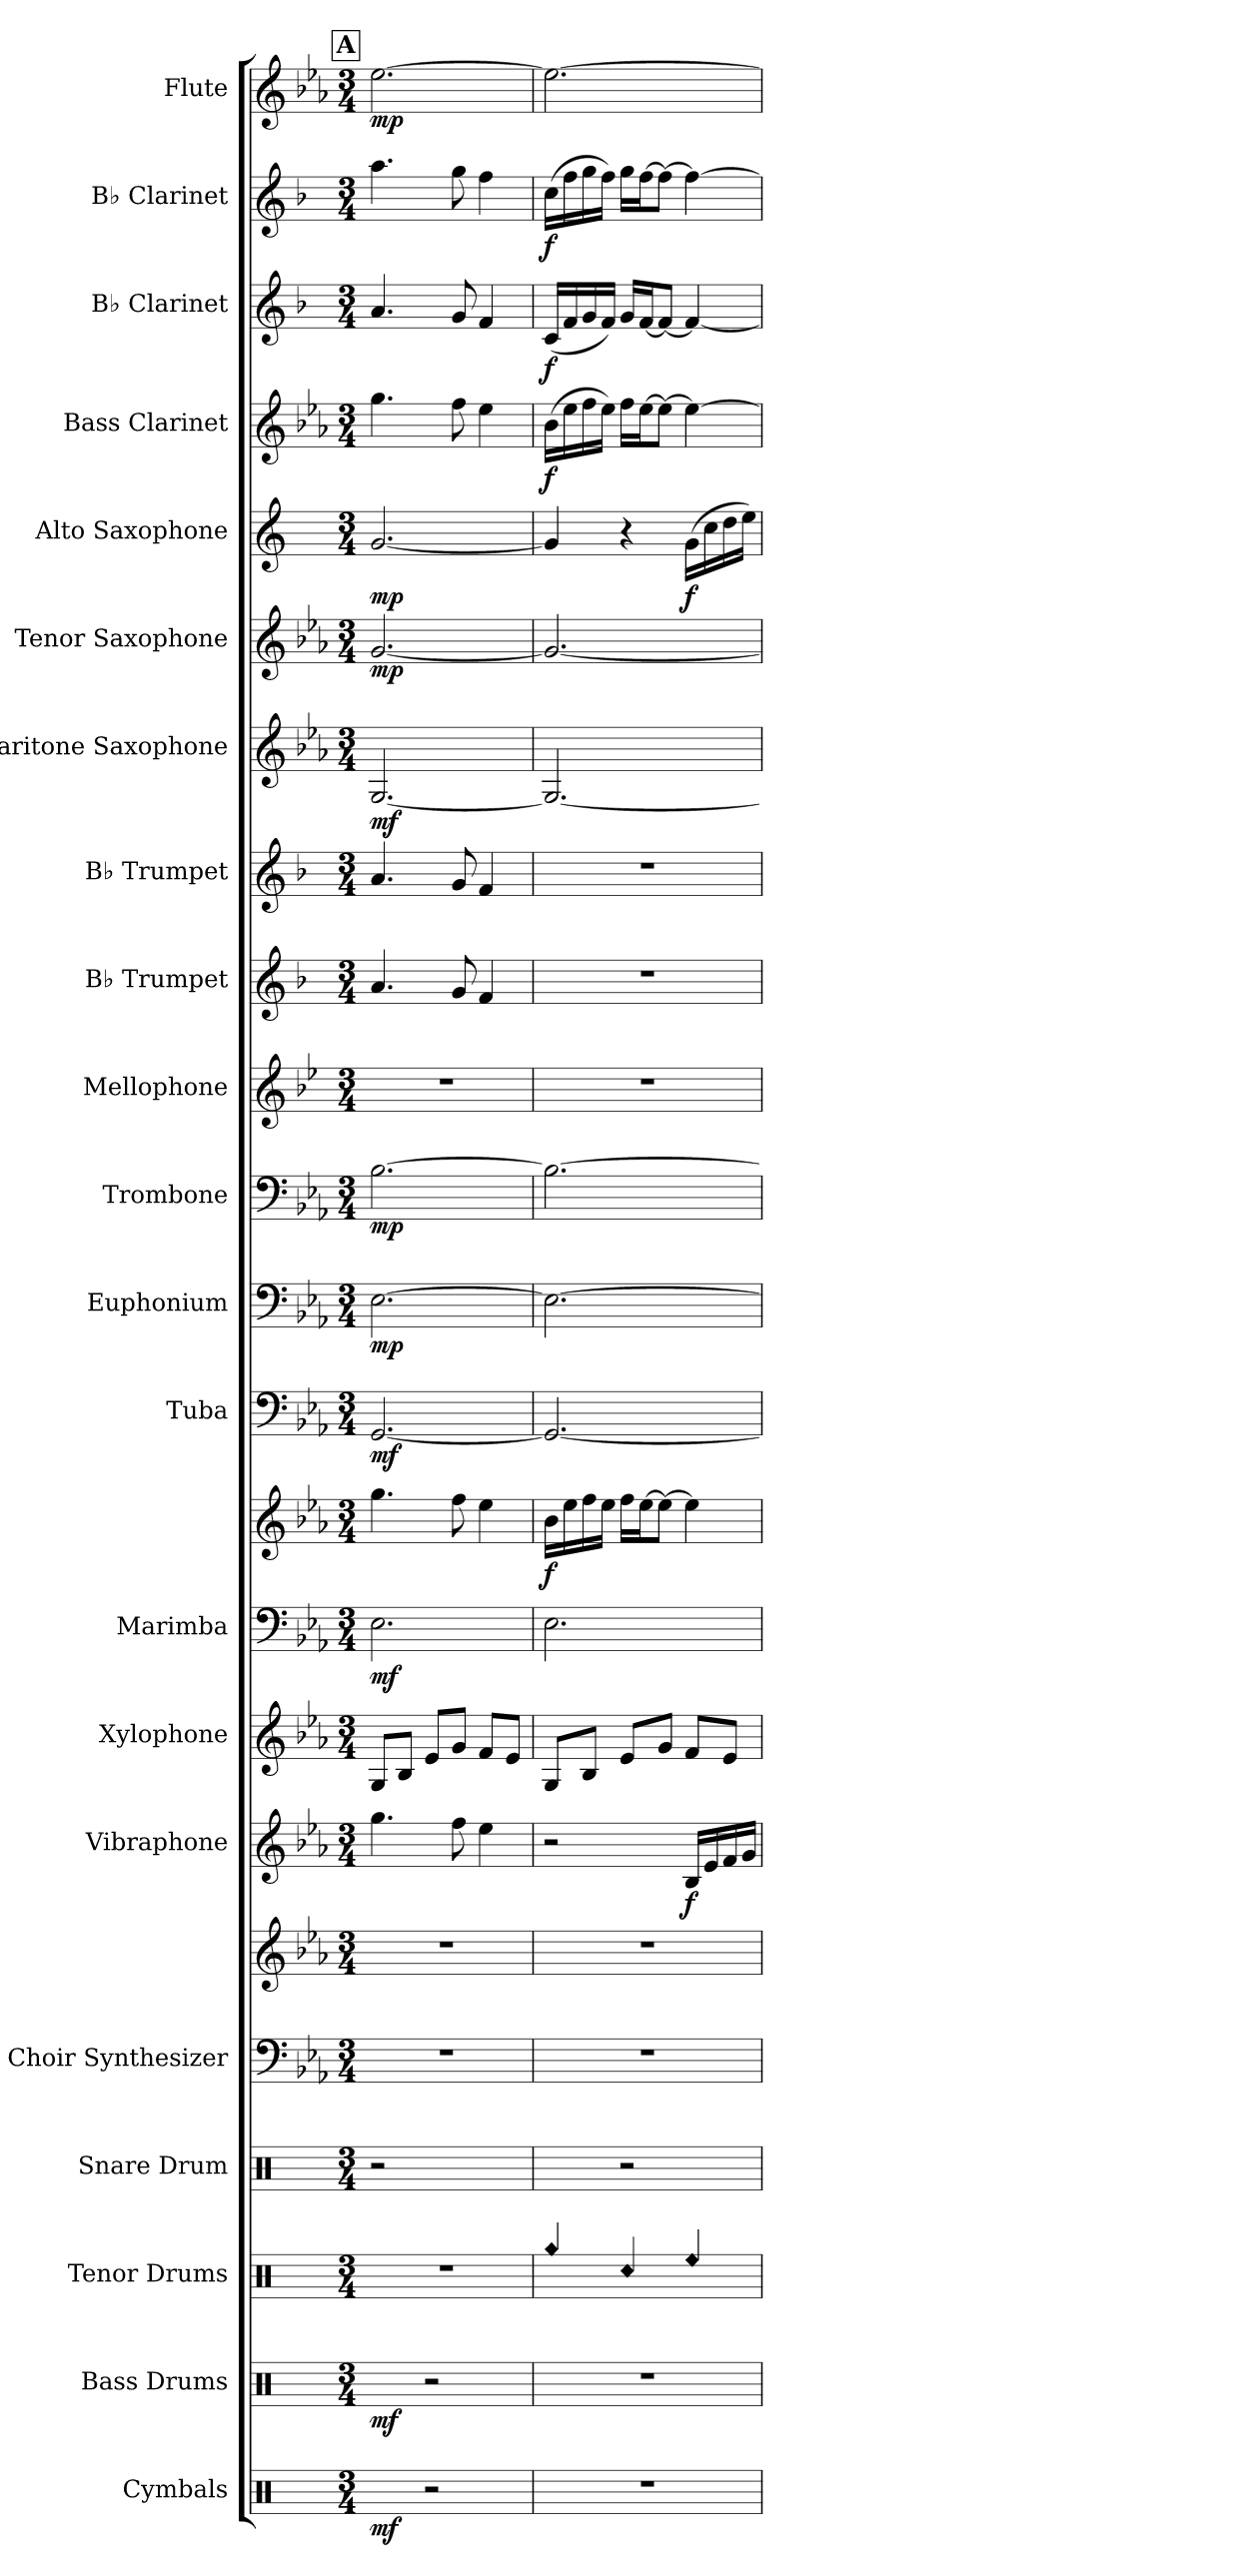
**kern	**dynam	**kern	**dynam	**kern	**kern	**kern	**kern	**kern	**dynam	**kern	**kern	**kern	**dynam	**kern	**dynam	**kern	**dynam	**kern	**dynam	**kern	**kern	**kern	**kern	**dynam	**kern	**dynam	**kern	**dynam	**kern	**dynam	**kern	**dynam	**kern	**dynam	**kern	**dynam
*part21	*part21	*part20	*part20	*part19	*part18	*part17	*part17	*part16	*part16	*part15	*part14	*part14	*part14	*part13	*part13	*part12	*part12	*part11	*part11	*part10	*part9	*part8	*part7	*part7	*part6	*part6	*part5	*part5	*part4	*part4	*part3	*part3	*part2	*part2	*part1	*part1
*staff23	*staff23	*staff22	*staff22	*staff21	*staff20	*staff19	*staff18	*staff17	*staff17	*staff16	*staff15	*staff14	*staff14/15	*staff13	*staff13	*staff12	*staff12	*staff11	*staff11	*staff10	*staff9	*staff8	*staff7	*staff7	*staff6	*staff6	*staff5	*staff5	*staff4	*staff4	*staff3	*staff3	*staff2	*staff2	*staff1	*staff1
*I"Cymbals	*	*I"Bass Drums	*	*I"Tenor Drums	*I"Snare Drum	*I"Choir Synthesizer	*	*I"Vibraphone	*	*I"Xylophone	*I"Marimba	*	*	*I"Tuba	*	*I"Euphonium	*	*I"Trombone	*	*I"Mellophone	*I"B♭ Trumpet	*I"B♭ Trumpet	*I"Baritone Saxophone	*	*I"Tenor Saxophone	*	*I"Alto Saxophone	*	*I"Bass Clarinet	*	*I"B♭ Clarinet	*	*I"B♭ Clarinet	*	*I"Flute	*
*I'Cym.	*	*I'B.D.	*	*I'T.D.	*I'S.D.	*I'Synth.	*	*I'Vib.	*	*I'Xyl.	*I'Mrm.	*	*	*I'Tba.	*	*I'Euph.	*	*I'Tbn.	*	*I'Mello.	*I'B♭ Tpt.	*I'B♭ Tpt.	*I'Bar. Sax.	*	*I'T. Sax.	*	*I'A. Sax.	*	*I'B. Cl.	*	*I'B♭ Cl.	*	*I'B♭ Cl.	*	*I'Fl.	*
*clefX	*	*clefX	*	*clefX	*clefX	*clefF4	*clefG2	*clefG2	*	*clefG2	*clefF4	*clefG2	*	*clefF4	*	*clefF4	*	*clefF4	*	*clefG2	*clefG2	*clefG2	*clefG2	*	*clefG2	*	*clefG2	*	*clefG2	*	*clefG2	*	*clefG2	*	*clefG2	*
*	*	*	*	*	*	*	*	*	*	*ITrd-7c-12	*	*	*	*	*	*	*	*	*	*ITrd4c7	*ITrd1c2	*ITrd1c2	*ITrd12c21	*	*ITrd8c14	*	*ITrd5c9	*	*ITrd8c14	*	*ITrd1c2	*	*ITrd1c2	*	*	*
*k[]	*	*k[]	*	*k[]	*k[]	*k[b-e-a-]	*k[b-e-a-]	*k[b-e-a-]	*	*k[b-e-a-]	*k[b-e-a-]	*k[b-e-a-]	*	*k[b-e-a-]	*	*k[b-e-a-]	*	*k[b-e-a-]	*	*k[b-e-a-]	*k[b-e-a-]	*k[b-e-a-]	*k[b-e-a-]	*	*k[b-e-a-]	*	*k[b-e-a-]	*	*k[b-e-a-]	*	*k[b-e-a-]	*	*k[b-e-a-]	*	*k[b-e-a-]	*
*M3/4	*	*M3/4	*	*M3/4	*M3/4	*M3/4	*M3/4	*M3/4	*	*M3/4	*M3/4	*M3/4	*	*M3/4	*	*M3/4	*	*M3/4	*	*M3/4	*M3/4	*M3/4	*M3/4	*	*M3/4	*	*M3/4	*	*M3/4	*	*M3/4	*	*M3/4	*	*M3/4	*
!!LO:REH:place=s1:a:B:fs=14:t=A
=11	=11	=11	=11	=11	=11	=11	=11	=11	=11	=11	=11	=11	=11	=11	=11	=11	=11	=11	=11	=11	=11	=11	=11	=11	=11	=11	=11	=11	=11	=11	=11	=11	=11	=11	=11	=11
!	!LO:DY:b	!	!LO:DY:b	!	!	!	!	!	!	!	!	!	!LO:DY:b=2	!	!LO:DY:b	!	!LO:DY:b	!	!LO:DY:b	!	!	!	!	!LO:DY:b	!	!LO:DY:b	!	!LO:DY:b	!	!	!	!	!	!	!	!LO:DY:b
4R/	mf	4R/	mf	2.r	2r	2.r	2.r	4.gg\	.	8g/L	2.E-\	4.gg\	mf	[2.GG/	mf	[2.E-\	mp	[2.B-\	mp	2.r	4.g/	4.g/	[2.GG/	mf	[2.G/	mp	[2.B-/	mp	4.g\	.	4.g/	.	4.gg\	.	[2.ee-\	mp
.	.	.	.	.	.	.	.	.	.	8b-/J	.	.	.	.	.	.	.	.	.	.	.	.	.	.	.	.	.	.	.	.	.	.	.	.	.	.
2r	.	2r	.	.	.	.	.	.	.	8ee-/L	.	.	.	.	.	.	.	.	.	.	.	.	.	.	.	.	.	.	.	.	.	.	.	.	.	.
.	.	.	.	.	.	.	.	8ff\	.	8gg/J	.	8ff\	.	.	.	.	.	.	.	.	8f/	8f/	.	.	.	.	.	.	8f\	.	8f/	.	8ff\	.	.	.
!	!	!	!	!	!LO:N:head=diamond	!	!	!	!	!	!	!	!	!	!	!	!	!	!	!	!	!	!	!	!	!	!	!	!	!	!	!	!	!	!	!
.	.	.	.	.	4R/	.	.	4ee-\	.	8ff/L	.	4ee-\	.	.	.	.	.	.	.	.	4e-/	4e-/	.	.	.	.	.	.	4e-\	.	4e-/	.	4ee-\	.	.	.
.	.	.	.	.	.	.	.	.	.	8ee-/J	.	.	.	.	.	.	.	.	.	.	.	.	.	.	.	.	.	.	.	.	.	.	.	.	.	.
=12	=12	=12	=12	=12	=12	=12	=12	=12	=12	=12	=12	=12	=12	=12	=12	=12	=12	=12	=12	=12	=12	=12	=12	=12	=12	=12	=12	=12	=12	=12	=12	=12	=12	=12	=12	=12
!	!	!	!	!LO:N:head=diamond	!LO:N:head=diamond	!	!	!	!	!	!	!	!LO:DY:b	!	!	!	!	!	!	!	!	!	!	!	!	!	!	!	!	!LO:DY:b	!	!LO:DY:b	!	!LO:DY:b	!	!
2.r	.	2.r	.	4Rgg/	4R/	2.r	2.r	2r	.	8g/L	2.E-\	16b-\LL	f	2.GG/_	.	2.E-\_	.	2.B-\_	.	2.r	2.r	2.r	2.GG/_	.	2.G/_	.	4B-/]	.	(>16B-\LL	f	(<16B-/LL	f	(>16b-\LL	f	2.ee-\_	.
.	.	.	.	.	.	.	.	.	.	.	.	16ee-\	.	.	.	.	.	.	.	.	.	.	.	.	.	.	.	.	16e-\	.	16e-/	.	16ee-\	.	.	.
.	.	.	.	.	.	.	.	.	.	8b-/J	.	16ff\	.	.	.	.	.	.	.	.	.	.	.	.	.	.	.	.	16f\	.	16f/	.	16ff\	.	.	.
.	.	.	.	.	.	.	.	.	.	.	.	16ee-\JJ	.	.	.	.	.	.	.	.	.	.	.	.	.	.	.	.	16e-\JJ)	.	16e-/JJ)	.	16ee-\JJ)	.	.	.
!	!	!	!	!LO:N:head=diamond	!	!	!	!	!	!	!	!	!	!	!	!	!	!	!	!	!	!	!	!	!	!	!	!	!	!	!	!	!	!	!	!
.	.	.	.	4Rcc/	2r	.	.	.	.	8ee-/L	.	16ff\LL	.	.	.	.	.	.	.	.	.	.	.	.	.	.	4r	.	16f\LL	.	16f/LL	.	16ff\LL	.	.	.
.	.	.	.	.	.	.	.	.	.	.	.	[16ee-\J	.	.	.	.	.	.	.	.	.	.	.	.	.	.	.	.	[16e-\J	.	[16e-/J	.	[16ee-\J	.	.	.
.	.	.	.	.	.	.	.	.	.	8gg/J	.	8ee-\J_	.	.	.	.	.	.	.	.	.	.	.	.	.	.	.	.	8e-\J_	.	8e-/J_	.	8ee-\J_	.	.	.
!	!	!	!	!LO:N:head=diamond	!	!	!	!	!LO:DY:b	!	!	!	!	!	!	!	!	!	!	!	!	!	!	!	!	!	!	!LO:DY:b	!	!	!	!	!	!	!	!
.	.	.	.	4Ree/	.	.	.	16B-/LL	f	8ff/L	.	4ee-\]	.	.	.	.	.	.	.	.	.	.	.	.	.	.	(>16B-\LL	f	4e-\_	.	4e-/_	.	4ee-\_	.	.	.
.	.	.	.	.	.	.	.	16e-/	.	.	.	.	.	.	.	.	.	.	.	.	.	.	.	.	.	.	16e-\	.	.	.	.	.	.	.	.	.
.	.	.	.	.	.	.	.	16f/	.	8ee-/J	.	.	.	.	.	.	.	.	.	.	.	.	.	.	.	.	16f\	.	.	.	.	.	.	.	.	.
.	.	.	.	.	.	.	.	16g/JJ	.	.	.	.	.	.	.	.	.	.	.	.	.	.	.	.	.	.	16g\JJ)	.	.	.	.	.	.	.	.	.
=	=	=	=	=	=	=	=	=	=	=	=	=	=	=	=	=	=	=	=	=	=	=	=	=	=	=	=	=	=	=	=	=	=	=	=	=
*-	*-	*-	*-	*-	*-	*-	*-	*-	*-	*-	*-	*-	*-	*-	*-	*-	*-	*-	*-	*-	*-	*-	*-	*-	*-	*-	*-	*-	*-	*-	*-	*-	*-	*-	*-	*-
